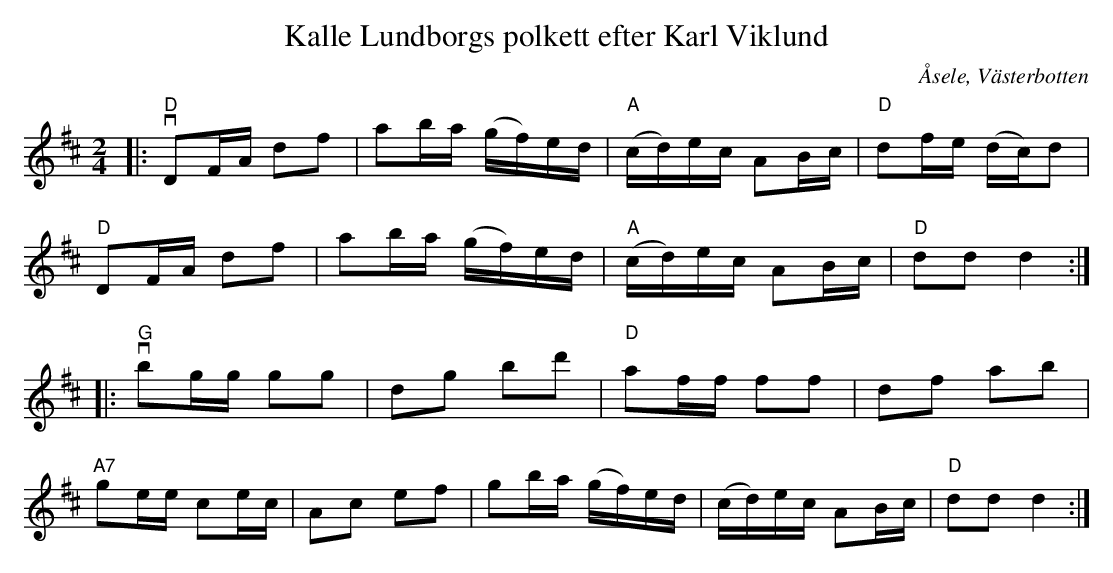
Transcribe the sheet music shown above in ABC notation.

X:1
T:Kalle Lundborgs polkett efter Karl Viklund
O:Åsele, Västerbotten
M:2/4
L:1/8
K:D
|: "D" vDF/A/ df | ab/a/ (g/f/)e/d/ | "A" (c/d/)e/c/ AB/c/ | "D" df/e/ (d/c/)d |
"D" DF/A/ df | ab/a/ (g/f/)e/d/ | "A" (c/d/)e/c/ AB/c/ | "D" dd  d2 :|
|:"G"vbg/g/ gg | dg bd' | "D"af/f/ ff | df ab |
"A7"ge/e/ ce/c/ | Ac ef | gb/a/ (g/f/)e/d/ | (c/d/)e/c/ AB/c/ |"D" dd d2 :|
